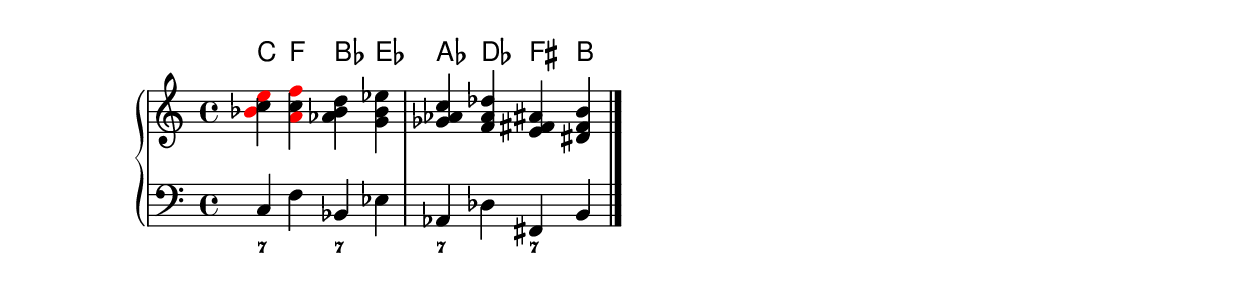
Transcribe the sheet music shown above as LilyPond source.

\version "2.18.2"

upper = \relative c'' {
  \clef treble
  \key c \major
  \time 4/4

  <\tweak color #red bes c \tweak color #red e> <\tweak color #red a c \tweak color #red f> <aes bes d> <g bes ees> |
  <ges aes c> <f aes des> <e fis ais> <dis fis b> \bar "|."
}

lower = \relative c {
  \clef bass
  \key c \major
  \time 4/4
  c4 f bes, ees aes, des fis, b
}
harmonies = \chordmode {
  \set majorSevenSymbol = \markup {maj7}
  c4 f bes ees aes des fis b
}
fb = \figuremode {
  <7>4 s <7> s <7> s <7> s
}

\score {
  
  \new PianoStaff <<
    \new ChordNames {
      \harmonies
    }
    \new Staff = "upper" \upper
    \new Staff = "lower" \lower
    \new FiguredBass = "figures" \fb
  >>
  \layout { }
}
